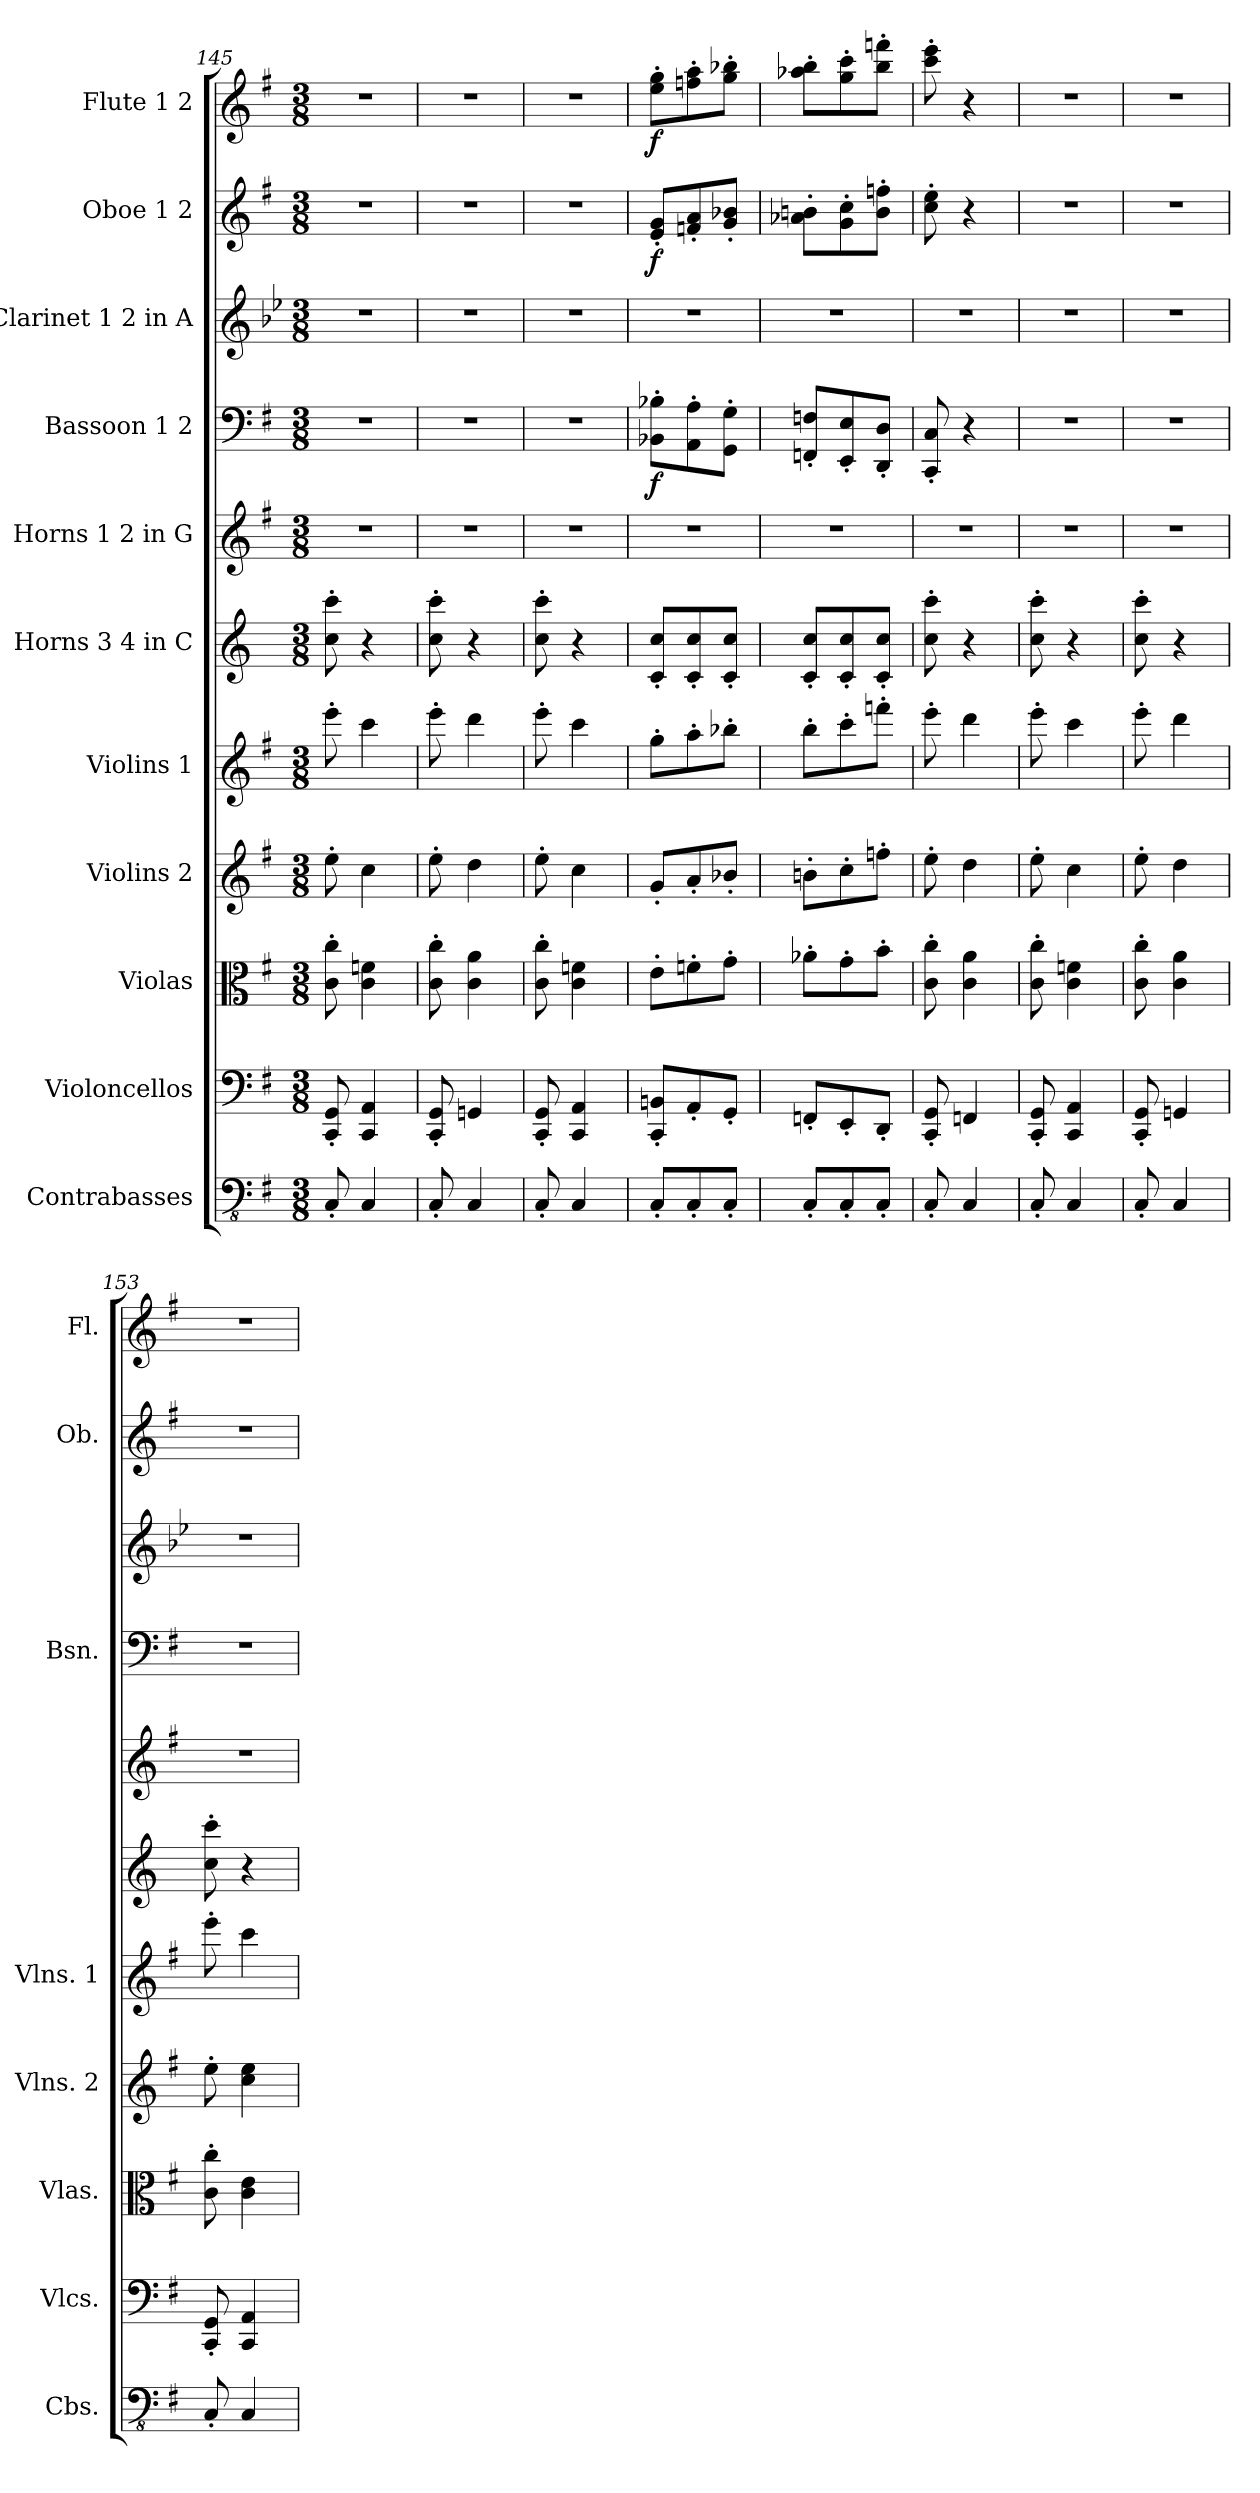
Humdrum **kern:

**kern	**kern	**kern	**kern	**kern	**kern	**kern	**kern	**dynam	**kern	**kern	**dynam	**kern	**dynam
*part11	*part10	*part9	*part8	*part7	*part6	*part5	*part4	*part4	*part3	*part2	*part2	*part1	*part1
*staff11	*staff10	*staff9	*staff8	*staff7	*staff6	*staff5	*staff4	*staff4	*staff3	*staff2	*staff2	*staff1	*staff1
*I"Contrabasses	*I"Violoncellos	*I"Violas	*I"Violins 2	*I"Violins 1	*I"Horns 3 4 in C	*I"Horns 1 2 in G	*I"Bassoon 1 2	*	*I"Clarinet 1 2 in A	*I"Oboe 1 2	*	*I"Flute 1 2	*
*I'Cbs.	*I'Vlcs.	*I'Vlas.	*I'Vlns. 2	*I'Vlns. 1	*	*	*I'Bsn.	*	*	*I'Ob.	*	*I'Fl.	*
*clefFv4	*clefF4	*clefC3	*clefG2	*clefG2	*clefG2	*clefG2	*clefF4	*	*clefG2	*clefG2	*	*clefG2	*
*	*	*	*	*	*ITrd7c12	*ITrd10c17	*	*	*ITrd2c3	*	*	*	*
*k[f#]	*k[f#]	*k[f#]	*k[f#]	*k[f#]	*k[]	*k[f#]	*k[f#]	*	*k[f#]	*k[f#]	*	*k[f#]	*
*M3/8	*M3/8	*M3/8	*M3/8	*M3/8	*M3/8	*M3/8	*M3/8	*	*M3/8	*M3/8	*	*M3/8	*
=145	=145	=145	=145	=145	=145	=145	=145	=145	=145	=145	=145	=145	=145
8CC'/	8CC/' 8GG/'	8c\' 8cc\'	8ee'\	8eee'\	8c\' 8cc\'	4.r	4.r	.	4.r	4.r	.	4.r	.
4CC/	4CC/ 4AA/	4c\ 4fn\	4cc\	4ccc\	4r	.	.	.	.	.	.	.	.
=146	=146	=146	=146	=146	=146	=146	=146	=146	=146	=146	=146	=146	=146
8CC'/	8CC/' 8GG/'	8c\' 8cc\'	8ee'\	8eee'\	8c\' 8cc\'	4.r	4.r	.	4.r	4.r	.	4.r	.
4CC/	4GGn/	4c\ 4a\	4dd\	4ddd\	4r	.	.	.	.	.	.	.	.
=147	=147	=147	=147	=147	=147	=147	=147	=147	=147	=147	=147	=147	=147
8CC'/	8CC/' 8GG/'	8c\' 8cc\'	8ee'\	8eee'\	8c\' 8cc\'	4.r	4.r	.	4.r	4.r	.	4.r	.
4CC/	4CC/ 4AA/	4c\ 4fn\	4cc\	4ccc\	4r	.	.	.	.	.	.	.	.
=148	=148	=148	=148	=148	=148	=148	=148	=148	=148	=148	=148	=148	=148
!	!	!	!	!	!	!	!	!LO:DY:b	!	!	!LO:DY:b	!	!LO:DY:b
8CC'/L	8CC/' 8BBn/'L	8e'\L	8g'/L	8gg'\L	8C/' 8c/'L	4.r	8BB-X\' 8B-X\'L	f	4.r	8e/' 8g/'L	f	8ee\' 8gg\'L	f
8CC'/	8AA'/	8fn'\	8a'/	8aa'\	8C/' 8c/'	.	8AA\' 8A\'	.	.	8fn/' 8a/'	.	8ffn\' 8aa\'	.
8CC'/J	8GG'/J	8g'\J	8b-X'/J	8bb-X'\J	8C/' 8c/'J	.	8GG\' 8G\'J	.	.	8g/' 8b-X/'J	.	8gg\' 8bb-X\'J	.
=149	=149	=149	=149	=149	=149	=149	=149	=149	=149	=149	=149	=149	=149
8CC'/L	8FFn'/L	8a-X'\L	8bn'\L	8bb'\L	8C/' 8c/'L	4.r	8FFn/' 8Fn/'L	.	4.r	8a-X\' 8bn\'L	.	8aa-X\' 8bb\'L	.
8CC'/	8EE'/	8g'\	8cc'\	8ccc'\	8C/' 8c/'	.	8EE/' 8E/'	.	.	8g\' 8cc\'	.	8gg\' 8ccc\'	.
8CC'/J	8DD'/J	8b'\J	8ffn'\J	8fffn'\J	8C/' 8c/'J	.	8DD/' 8D/'J	.	.	8b\' 8ffn\'J	.	8bb\' 8fffn\'J	.
=150	=150	=150	=150	=150	=150	=150	=150	=150	=150	=150	=150	=150	=150
8CC'/	8CC/' 8GG/'	8c\' 8cc\'	8ee'\	8eee'\	8c\' 8cc\'	4.r	8CC/' 8C/'	.	4.r	8cc\' 8ee\'	.	8ccc\' 8eee\'	.
4CC/	4FFn/	4c\ 4a\	4dd\	4ddd\	4r	.	4r	.	.	4r	.	4r	.
=151	=151	=151	=151	=151	=151	=151	=151	=151	=151	=151	=151	=151	=151
8CC'/	8CC/' 8GG/'	8c\' 8cc\'	8ee'\	8eee'\	8c\' 8cc\'	4.r	4.r	.	4.r	4.r	.	4.r	.
4CC/	4CC/ 4AA/	4c\ 4fn\	4cc\	4ccc\	4r	.	.	.	.	.	.	.	.
=152	=152	=152	=152	=152	=152	=152	=152	=152	=152	=152	=152	=152	=152
8CC'/	8CC/' 8GG/'	8c\' 8cc\'	8ee'\	8eee'\	8c\' 8cc\'	4.r	4.r	.	4.r	4.r	.	4.r	.
4CC/	4GGn/	4c\ 4a\	4dd\	4ddd\	4r	.	.	.	.	.	.	.	.
=153	=153	=153	=153	=153	=153	=153	=153	=153	=153	=153	=153	=153	=153
8CC'/	8CC/' 8GG/'	8c\' 8cc\'	8ee'\	8eee'\	8c\' 8cc\'	4.r	4.r	.	4.r	4.r	.	4.r	.
4CC/	4CC/ 4AA/	4c\ 4e\	4cc\ 4ee\	4ccc\	4r	.	.	.	.	.	.	.	.
=	=	=	=	=	=	=	=	=	=	=	=	=	=
*-	*-	*-	*-	*-	*-	*-	*-	*-	*-	*-	*-	*-	*-
